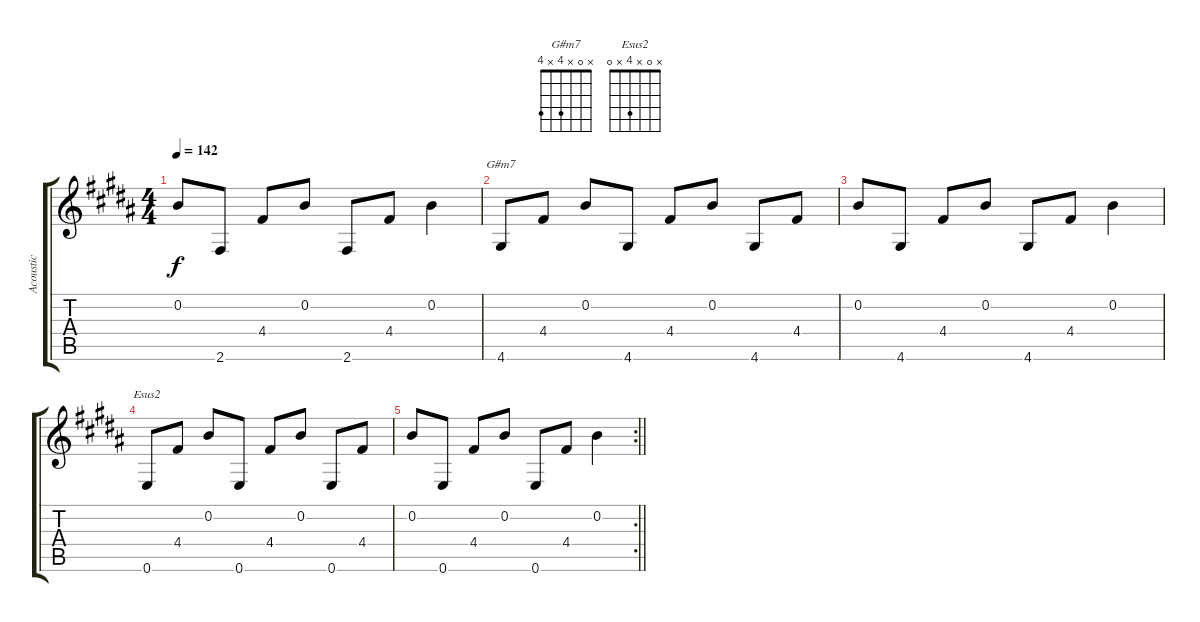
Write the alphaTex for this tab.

\track ("Acoustic" "Acoustic") {instrument acousticguitarsteel}
\staff {score tabs}
\tuning (E4 B3 G3 D3 A2 E2) {hide}
\chord ("G#m7" x 0 x 4 x 4)
\chord ("Esus2" x 0 x 4 x 0)
\ts (4 4)
\tempo 142
\clef g2
\ks b
0.2.8{dy f} 2.6.8 4.4.8 0.2.8 2.6.8 4.4.8 0.2.4 |
4.6.8{ch "G#m7"} 4.4.8 0.2.8 4.6.8 4.4.8 0.2.8 4.6.8 4.4.8 |
0.2.8 4.6.8 4.4.8 0.2.8 4.6.8 4.4.8 0.2.4 |
0.6.8{ch "Esus2"} 4.4.8 0.2.8 0.6.8 4.4.8 0.2.8 0.6.8 4.4.8 |
\rc 2
\barLineRight lightlight
0.2.8 0.6.8 4.4.8 0.2.8 0.6.8 4.4.8 0.2.4
